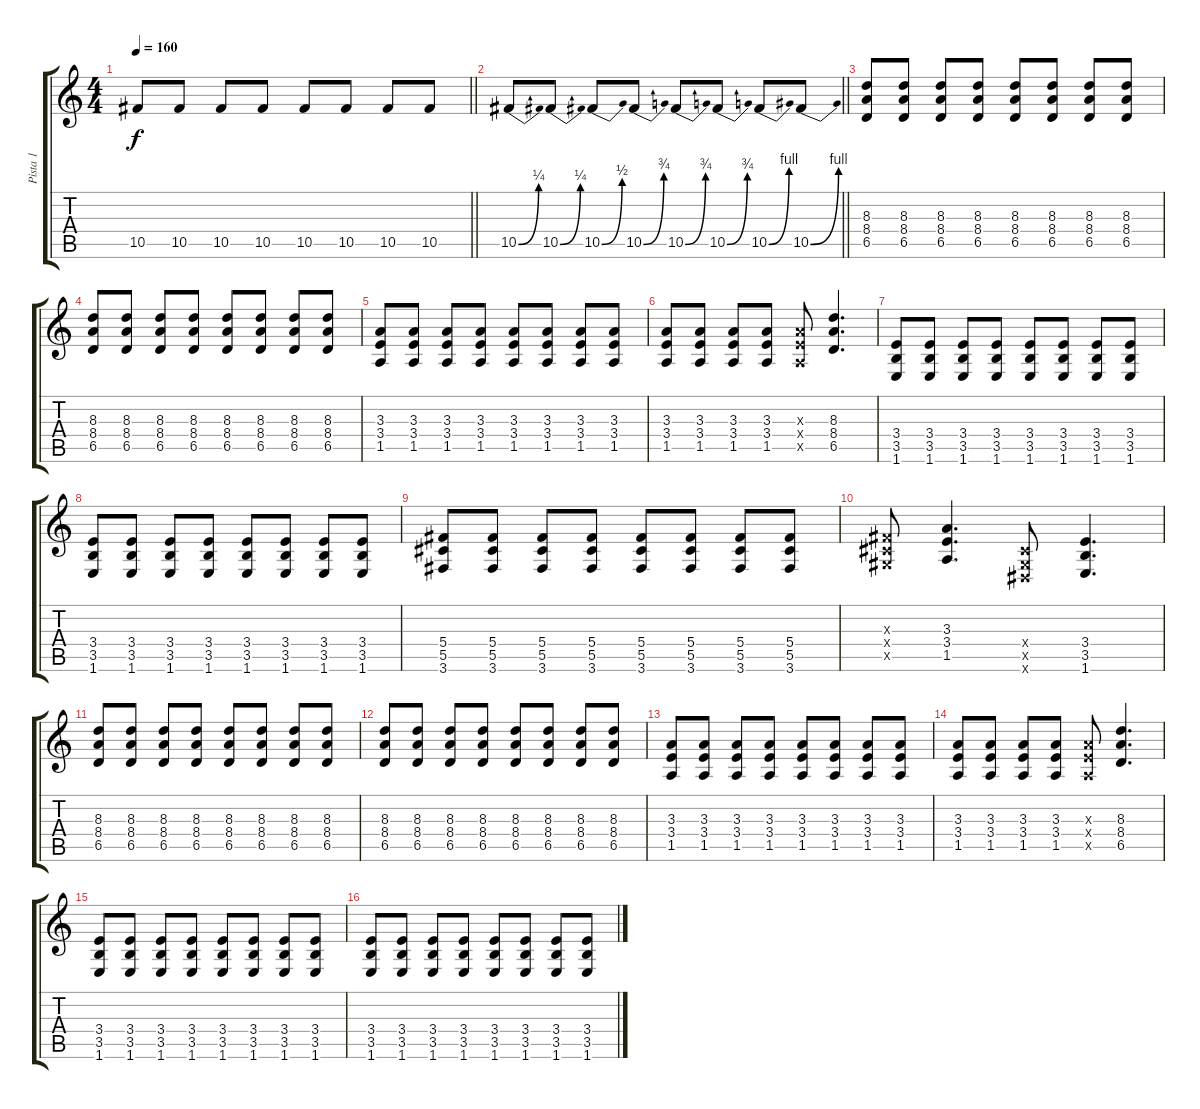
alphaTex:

\track ("Pista 1" "Pista 1") {instrument distortionguitar}
\staff {score tabs}
\tuning (Eb4 Bb3 Gb3 Db3 Ab2 Eb2) {hide}
\ts (4 4)
\tempo 160
\clef g2
\barLineRight lightlight
\ks c
10.5.8{dy f} 10.5.8 10.5.8 10.5.8 10.5.8 10.5.8 10.5.8 10.5.8 |
\barLineRight lightlight
10.5{be (bend 0 0 60 1)}.8 10.5{be (bend 0 0 60 1)}.8 10.5{be (bend 0 0 60 2)}.8 10.5{be (bend 0 0 60 3)}.8 10.5{be (bend 0 0 60 3)}.8 10.5{be (bend 0 0 60 3)}.8 10.5{be (bend 0 0 60 4)}.8 10.5{be (bend 0 0 60 4)}.8 |
(8.3 8.4 6.5).8{instrument overdrivenguitar} (8.3 8.4 6.5).8 (8.3 8.4 6.5).8 (8.3 8.4 6.5).8 (8.3 8.4 6.5).8 (8.3 8.4 6.5).8 (8.3 8.4 6.5).8 (8.3 8.4 6.5).8 |
(8.3 8.4 6.5).8 (8.3 8.4 6.5).8 (8.3 8.4 6.5).8 (8.3 8.4 6.5).8 (8.3 8.4 6.5).8 (8.3 8.4 6.5).8 (8.3 8.4 6.5).8 (8.3 8.4 6.5).8 |
(3.3 3.4 1.5).8 (3.3 3.4 1.5).8 (3.3 3.4 1.5).8 (3.3 3.4 1.5).8 (3.3 3.4 1.5).8 (3.3 3.4 1.5).8 (3.3 3.4 1.5).8 (3.3 3.4 1.5).8 |
(3.3 3.4 1.5).8 (3.3 3.4 1.5).8 (3.3 3.4 1.5).8 (3.3 3.4 1.5).8 (3.3{x} 3.4{x} 1.5{x}).8 (8.3 8.4 6.5).4{d} |
(3.4 3.5 1.6).8 (3.4 3.5 1.6).8 (3.4 3.5 1.6).8 (3.4 3.5 1.6).8 (3.4 3.5 1.6).8 (3.4 3.5 1.6).8 (3.4 3.5 1.6).8 (3.4 3.5 1.6).8 |
(3.4 3.5 1.6).8 (3.4 3.5 1.6).8 (3.4 3.5 1.6).8 (3.4 3.5 1.6).8 (3.4 3.5 1.6).8 (3.4 3.5 1.6).8 (3.4 3.5 1.6).8 (3.4 3.5 1.6).8 |
(5.4 5.5 3.6).8 (5.4 5.5 3.6).8 (5.4 5.5 3.6).8 (5.4 5.5 3.6).8 (5.4 5.5 3.6).8 (5.4 5.5 3.6).8 (5.4 5.5 3.6).8 (5.4 5.5 3.6).8 |
(0.3{x} 0.4{x} 0.5{x}).8 (3.3 3.4 1.5).4{d} (0.4{x} 0.5{x} 0.6{x}).8 (3.4 3.5 1.6).4{d} |
(8.3 8.4 6.5).8{instrument overdrivenguitar} (8.3 8.4 6.5).8 (8.3 8.4 6.5).8 (8.3 8.4 6.5).8 (8.3 8.4 6.5).8 (8.3 8.4 6.5).8 (8.3 8.4 6.5).8 (8.3 8.4 6.5).8 |
(8.3 8.4 6.5).8 (8.3 8.4 6.5).8 (8.3 8.4 6.5).8 (8.3 8.4 6.5).8 (8.3 8.4 6.5).8 (8.3 8.4 6.5).8 (8.3 8.4 6.5).8 (8.3 8.4 6.5).8 |
(3.3 3.4 1.5).8 (3.3 3.4 1.5).8 (3.3 3.4 1.5).8 (3.3 3.4 1.5).8 (3.3 3.4 1.5).8 (3.3 3.4 1.5).8 (3.3 3.4 1.5).8 (3.3 3.4 1.5).8 |
(3.3 3.4 1.5).8 (3.3 3.4 1.5).8 (3.3 3.4 1.5).8 (3.3 3.4 1.5).8 (3.3{x} 3.4{x} 1.5{x}).8 (8.3 8.4 6.5).4{d} |
(3.4 3.5 1.6).8 (3.4 3.5 1.6).8 (3.4 3.5 1.6).8 (3.4 3.5 1.6).8 (3.4 3.5 1.6).8 (3.4 3.5 1.6).8 (3.4 3.5 1.6).8 (3.4 3.5 1.6).8 |
(3.4 3.5 1.6).8 (3.4 3.5 1.6).8 (3.4 3.5 1.6).8 (3.4 3.5 1.6).8 (3.4 3.5 1.6).8 (3.4 3.5 1.6).8 (3.4 3.5 1.6).8 (3.4 3.5 1.6).8
